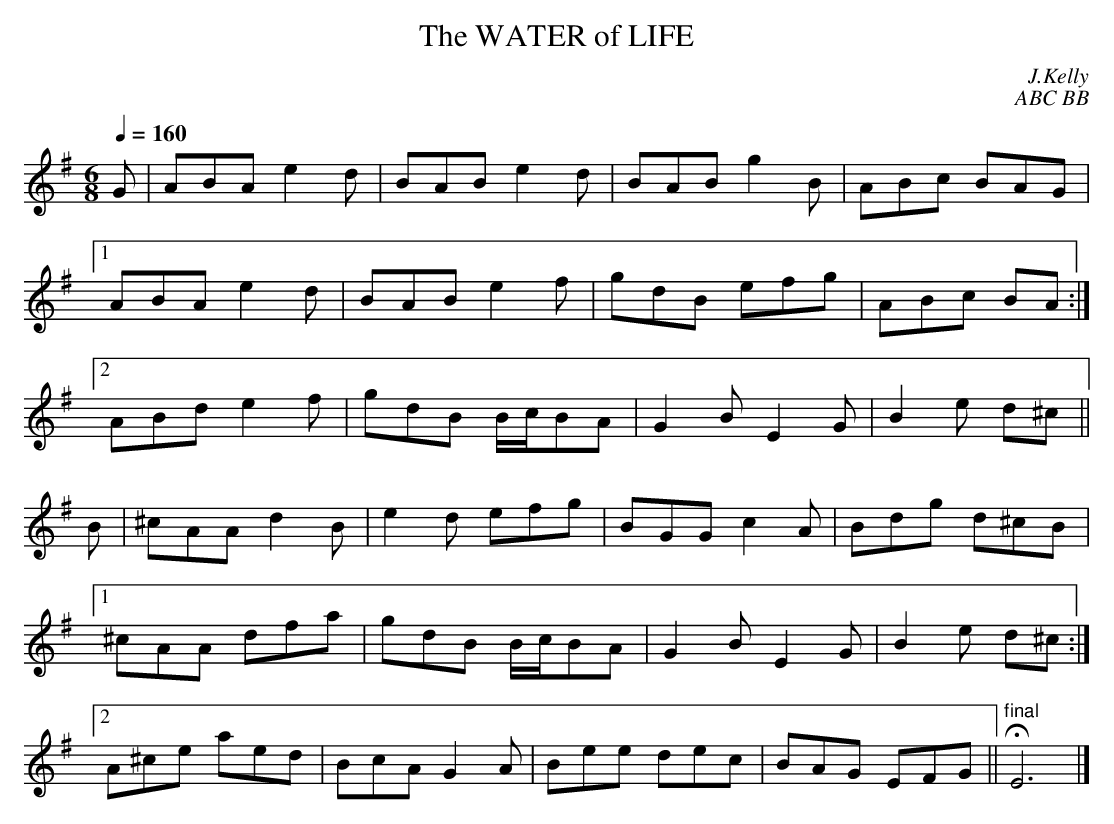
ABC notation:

X:1
T:WATER of LIFE, The
C:J.Kelly
C:ABC BB
M:6/8
L:1/8
Q:1/4=160
K:G
G|ABA e2d|BAB e2d|BAB g2B|ABc BAG|
[1 ABA e2d|BAB e2f|gdB efg|ABc BA:|
[2 ABd e2f|gdB B/c/BA|G2B E2G|B2e d^c||
B|^cAA d2B|e2d efg|BGG c2A|Bdg d^cB|
[1 ^cAA dfa|gdB B/c/BA|G2B E2G|B2e d^c:|
[2 A^ce aed|BcA G2A|Bee dec|BAG EFG||"final"HE6|]
